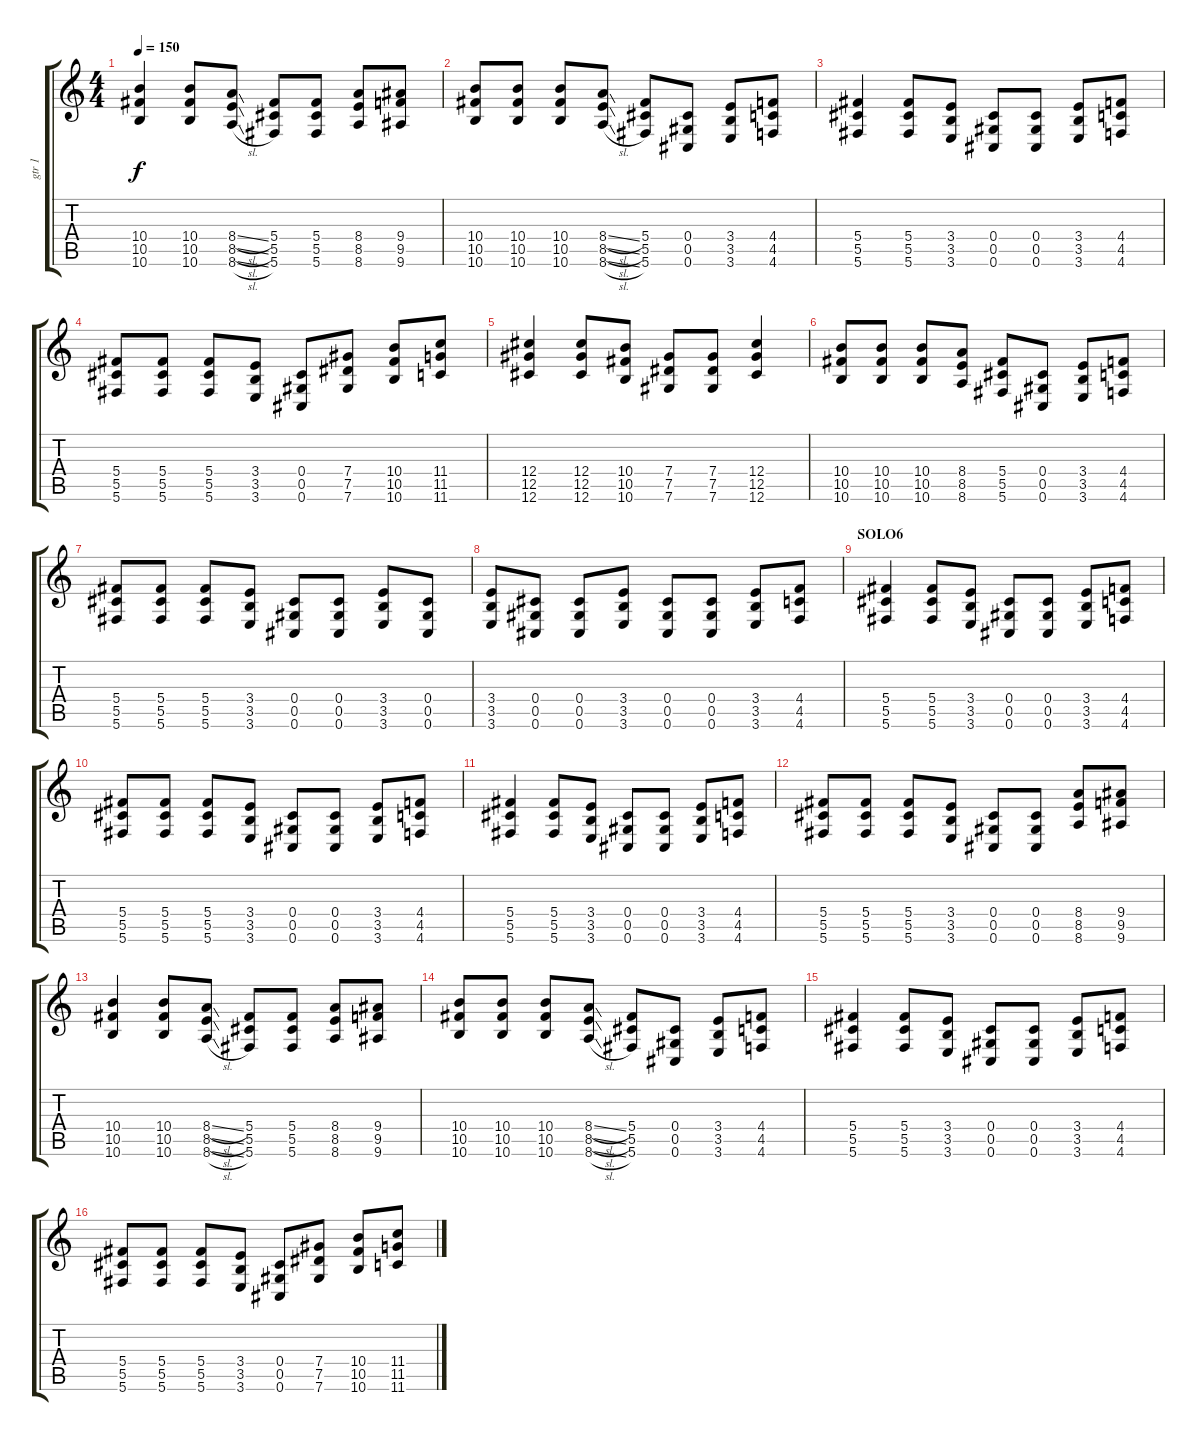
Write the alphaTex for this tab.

\track ("gtr 1" "gtr 1") {instrument distortionguitar}
\staff {score tabs}
\tuning (Eb4 Bb3 Gb3 Db3 Ab2 Db2) {hide}
\ts (4 4)
\tempo 150
\clef g2
\ks c
(10.4 10.5 10.6).4{dy f} (10.4 10.5 10.6).8 (8.4{sl} 8.5{sl} 8.6{sl}).8 (5.4 5.5 5.6).8 (5.4 5.5 5.6).8 (8.4 8.5 8.6).8 (9.4 9.5 9.6).8 |
(10.4 10.5 10.6).8 (10.4 10.5 10.6).8 (10.4 10.5 10.6).8 (8.4{sl} 8.5{sl} 8.6{sl}).8 (5.4 5.5 5.6).8 (0.4 0.5 0.6).8 (3.4 3.5 3.6).8 (4.4 4.5 4.6).8 |
(5.4 5.5 5.6).4 (5.4 5.5 5.6).8 (3.4 3.5 3.6).8 (0.4 0.5 0.6).8 (0.4 0.5 0.6).8 (3.4 3.5 3.6).8 (4.4 4.5 4.6).8 |
(5.4 5.5 5.6).8 (5.4 5.5 5.6).8 (5.4 5.5 5.6).8 (3.4 3.5 3.6).8 (0.4 0.5 0.6).8 (7.4 7.5 7.6).8 (10.4 10.5 10.6).8 (11.4 11.5 11.6).8 |
(12.4 12.5 12.6).4 (12.4 12.5 12.6).8 (10.4 10.5 10.6).8 (7.4 7.5 7.6).8 (7.4 7.5 7.6).8 (12.4 12.5 12.6).4 |
(10.4 10.5 10.6).8 (10.4 10.5 10.6).8 (10.4 10.5 10.6).8 (8.4 8.5 8.6).8 (5.4 5.5 5.6).8 (0.4 0.5 0.6).8 (3.4 3.5 3.6).8 (4.4 4.5 4.6).8 |
(5.4 5.5 5.6).8 (5.4 5.5 5.6).8 (5.4 5.5 5.6).8 (3.4 3.5 3.6).8 (0.4 0.5 0.6).8 (0.4 0.5 0.6).8 (3.4 3.5 3.6).8 (0.4 0.5 0.6).8 |
(3.4 3.5 3.6).8 (0.4 0.5 0.6).8 (0.4 0.5 0.6).8 (3.4 3.5 3.6).8 (0.4 0.5 0.6).8 (0.4 0.5 0.6).8 (3.4 3.5 3.6).8 (4.4 4.5 4.6).8 |
\section ("" "SOLO6")
(5.4 5.5 5.6).4 (5.4 5.5 5.6).8 (3.4 3.5 3.6).8 (0.4 0.5 0.6).8 (0.4 0.5 0.6).8 (3.4 3.5 3.6).8 (4.4 4.5 4.6).8 |
(5.4 5.5 5.6).8 (5.4 5.5 5.6).8 (5.4 5.5 5.6).8 (3.4 3.5 3.6).8 (0.4 0.5 0.6).8 (0.4 0.5 0.6).8 (3.4 3.5 3.6).8 (4.4 4.5 4.6).8 |
(5.4 5.5 5.6).4 (5.4 5.5 5.6).8 (3.4 3.5 3.6).8 (0.4 0.5 0.6).8 (0.4 0.5 0.6).8 (3.4 3.5 3.6).8 (4.4 4.5 4.6).8 |
(5.4 5.5 5.6).8 (5.4 5.5 5.6).8 (5.4 5.5 5.6).8 (3.4 3.5 3.6).8 (0.4 0.5 0.6).8 (0.4 0.5 0.6).8 (8.4 8.5 8.6).8 (9.4 9.5 9.6).8 |
(10.4 10.5 10.6).4 (10.4 10.5 10.6).8 (8.4{sl} 8.5{sl} 8.6{sl}).8 (5.4 5.5 5.6).8 (5.4 5.5 5.6).8 (8.4 8.5 8.6).8 (9.4 9.5 9.6).8 |
(10.4 10.5 10.6).8 (10.4 10.5 10.6).8 (10.4 10.5 10.6).8 (8.4{sl} 8.5{sl} 8.6{sl}).8 (5.4 5.5 5.6).8 (0.4 0.5 0.6).8 (3.4 3.5 3.6).8 (4.4 4.5 4.6).8 |
(5.4 5.5 5.6).4 (5.4 5.5 5.6).8 (3.4 3.5 3.6).8 (0.4 0.5 0.6).8 (0.4 0.5 0.6).8 (3.4 3.5 3.6).8 (4.4 4.5 4.6).8 |
(5.4 5.5 5.6).8 (5.4 5.5 5.6).8 (5.4 5.5 5.6).8 (3.4 3.5 3.6).8 (0.4 0.5 0.6).8 (7.4 7.5 7.6).8 (10.4 10.5 10.6).8 (11.4 11.5 11.6).8
